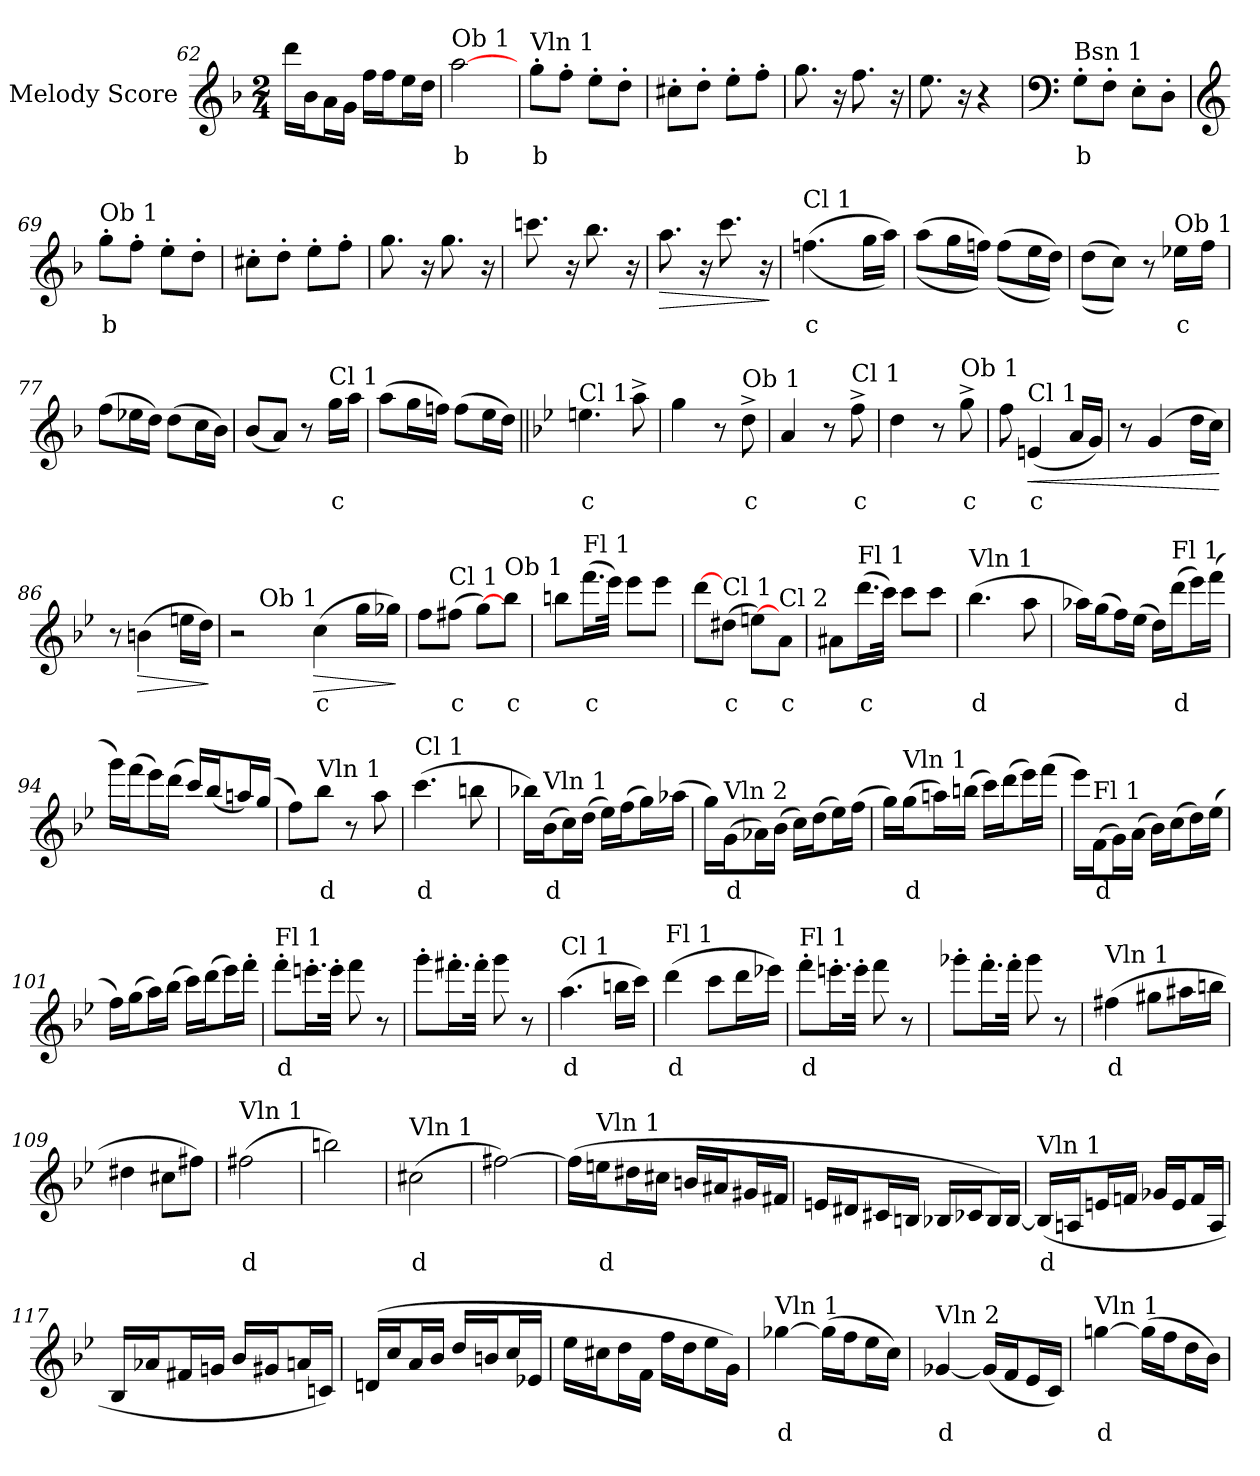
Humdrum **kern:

**kern	**text	**dynam
*part1	*part1	*part1
*staff1	*staff1	*staff1
*I"Melody Score	*	*
*clefG2	*	*
*k[b-]	*	*
*M2/4	*	*
=62	=62	=62
16ddd\LL	.	.
16b-\J	.	.
16a\L	.	.
16g\JJ	.	.
16ff\LL	.	.
16ff\J	.	.
16ee\L	.	.
16dd\JJ	.	.
=63	=63	=63
!LO:TX:a:t=Ob 1	!	!
!	!LO:LY:b:color=#FF0000	!
[2aa\	b	.
=64	=64	=64
!LO:TX:a:t=Vln 1	!	!
!	!LO:LY:b:color=#FF0000	!
8gg'\L	b	.
8ff'\J	.	.
8ee'\L	.	.
8dd'\J	.	.
=65	=65	=65
8cc#X'\L	.	.
8dd'\J	.	.
8ee'\L	.	.
8ff'\J	.	.
=66	=66	=66
8.gg\	.	.
16r	.	.
8.ff\	.	.
16r	.	.
=67	=67	=67
8.ee\	.	.
16r	.	.
4r	.	.
=68	=68	=68
*clefF4	*	*
!LO:TX:a:t=Bsn 1	!	!
!	!LO:LY:b:color=#FF0000	!
8G'\L	b	.
8F'\J	.	.
8E'\L	.	.
8D'\J	.	.
=69	=69	=69
*clefG2	*	*
!LO:TX:a:t=Ob 1	!	!
!	!LO:LY:b:color=#FF0000	!
8gg'\L	b	.
8ff'\J	.	.
8ee'\L	.	.
8dd'\J	.	.
=70	=70	=70
8cc#X'\L	.	.
8dd'\J	.	.
8ee'\L	.	.
8ff'\J	.	.
=71	=71	=71
8.gg\	.	.
16r	.	.
8.gg\	.	.
16r	.	.
=72	=72	=72
8.cccn\	.	.
16r	.	.
8.bb-\	.	.
16r	.	.
=73	=73	=73
!	!	!LO:HP:b
8.aa\	.	>
16r	.	.
8.ccc\	.	.
16r	.	.
.	.	]
=74	=74	=74
!LO:TX:a:t=Cl 1	!	!
!	!LO:LY:b:color=#FF0000	!
((4.ffn\	c	.
16gg\LL	.	.
16aa\JJ))	.	.
=75	=75	=75
((8aa\L	.	.
16gg\L	.	.
16ffn\JJ))	.	.
((8ff\L	.	.
16ee\L	.	.
16dd\JJ))	.	.
=76	=76	=76
((8dd\L	.	.
8cc\J))	.	.
8r	.	.
!LO:TX:a:t=Ob 1	!	!
!	!LO:LY:b:color=#FF0000	!
16ee-X\LL	c	.
16ff\JJ	.	.
=77	=77	=77
(8ff\L	.	.
16ee-X\L	.	.
16dd\JJ)	.	.
(8dd\L	.	.
16cc\L	.	.
16b-\JJ)	.	.
=78	=78	=78
(8b-/L	.	.
8a/J)	.	.
8r	.	.
!LO:TX:a:t=Cl 1	!	!
!	!LO:LY:b:color=#FF0000	!
16gg\LL	c	.
16aa\JJ	.	.
=79	=79	=79
(8aa\L	.	.
16gg\L	.	.
16ffn\JJ)	.	.
(8ff\L	.	.
16ee\L	.	.
16dd\JJ)	.	.
=80||	=80||	=80||
*k[b-e-]	*	*
!LO:TX:a:t=Cl 1	!	!
!	!LO:LY:b:color=#FF0000	!
4.ee\	c	.
8aa^\	.	.
=81	=81	=81
4gg\	.	.
8r	.	.
!LO:TX:a:t=Ob 1	!	!
!	!LO:LY:b:color=#FF0000	!
8dd^\	c	.
=82	=82	=82
4a/	.	.
8r	.	.
!LO:TX:a:t=Cl 1	!	!
!	!LO:LY:b:color=#FF0000	!
8ff^\	c	.
=83	=83	=83
4dd\	.	.
8r	.	.
!LO:TX:a:t=Ob 1	!	!
!	!LO:LY:b:color=#FF0000	!
8gg^\	c	.
=84	=84	=84
8ff\	.	.
!LO:TX:a:t=Cl 1	!	!
!	!LO:LY:b:color=#FF0000	!LO:HP:b
(4e/	c	<
16a/LL	.	.
16g/JJ)	.	.
=85	=85	=85
8r	.	.
(4g/	.	.
16dd\LL	.	.
16cc\JJ)	.	.
.	.	[
=86	=86	=86
8r	.	.
!	!	!LO:HP:b
(4b\	.	>
16ee\LL	.	.
16dd\JJ)	.	.
.	.	]
=87	=87	=87
*^	*	*
2r	8ryy	.	.
!	!LO:TX:a:t=Ob 1	!	!
.	2.ryy	.	.
!	!	!LO:LY:b:color=#FF0000	!LO:HP:b
(4cc\	.	c	>
16gg\LL	.	.	.
16gg-X\JJ)	.	.	.
.	.	.	]
*v	*v	*	*
=88	=88	=88
8ff\L	.	.
!LO:TX:a:t=Cl 1	!	!
!	!LO:LY:b:color=#FF0000	!
(8ff#X\J	c	.
[8gg\L)	.	.
!LO:TX:a:t=Ob 1	!	!
!	!LO:LY:b:color=#FF0000	!
8bb-\J	c	.
=89	=89	=89
8bbn\L	.	.
!LO:TX:a:t=Fl 1	!	!
!	!LO:LY:b:color=#FF0000	!
(16.fff\L	c	.
32eee-\JJk)	.	.
8eee-\L	.	.
8eee-\J	.	.
=90	=90	=90
[8ddd\L	.	.
!LO:TX:a:t=Cl 1	!	!
!	!LO:LY:b:color=#FF0000	!
(8dd#X\J	c	.
[8ee\L)	.	.
!LO:TX:a:t=Cl 2	!	!
!	!LO:LY:b:color=#FF0000	!
8a\J	c	.
=91	=91	=91
8a#X\L	.	.
!LO:TX:a:t=Fl 1	!	!
!	!LO:LY:b:color=#FF0000	!
(16.ddd\L	c	.
32ccc\JJk)	.	.
8ccc\L	.	.
8ccc\J	.	.
=92	=92	=92
!LO:TX:a:t=Vln 1	!	!
!	!LO:LY:b:color=#FF0000	!
(4.bb-\	d	.
8aa\	.	.
=93	=93	=93
16aa-X\LL)	.	.
(16gg\J	.	.
16ff\L)	.	.
(16ee-\JJ	.	.
16dd\LL)	.	.
!LO:TX:a:t=Fl 1	!	!
!	!LO:LY:b:color=#FF0000	!
(16ddd\J	d	.
16eee-\L)	.	.
(16fff\JJ	.	.
=94	=94	=94
16ggg\LL)	.	.
(16fff\J	.	.
16eee-\L)	.	.
(16ddd\JJ	.	.
16ccc/LL)	.	.
(16bb-/J	.	.
16aan/L)	.	.
(16gg/JJ	.	.
=95	=95	=95
8ff\L)	.	.
!LO:TX:a:t=Vln 1	!	!
!	!LO:LY:color=#FF0000	!
8bb-\J	d	.
8r	.	.
8aa\	.	.
=96	=96	=96
!LO:TX:a:t=Cl 1	!	!
!	!LO:LY:b:color=#FF0000	!
(4.ccc\	d	.
8bb\	.	.
=97	=97	=97
16bb-X\LL)	.	.
!LO:TX:a:t=Vln 1	!	!
!	!LO:LY:b:color=#FF0000	!
(16b-\J	d	.
16cc\L)	.	.
(16dd\JJ	.	.
16ee-\LL)	.	.
(16ff\J	.	.
16gg\L)	.	.
(16aa-X\JJ	.	.
=98	=98	=98
16gg\LL)	.	.
!LO:TX:a:t=Vln 2	!	!
!	!LO:LY:b:color=#FF0000	!
(16g\J	d	.
16a-X\L)	.	.
(16b-\JJ	.	.
16cc\LL)	.	.
(16dd\J	.	.
16ee-\L)	.	.
(16ff\JJ	.	.
=99	=99	=99
16gg\LL)	.	.
!LO:TX:a:t=Vln 1	!	!
!	!LO:LY:b:color=#FF0000	!
(16gg\J	d	.
16aan\L)	.	.
(16bbn\JJ	.	.
16ccc\LL)	.	.
(16ddd\J	.	.
16eee-\L)	.	.
(16fff\JJ	.	.
=100	=100	=100
16eee-\LL)	.	.
!LO:TX:a:t=Fl 1	!	!
!	!LO:LY:b:color=#FF0000	!
(16f\J	d	.
16g\L)	.	.
(16a\JJ	.	.
16b-\LL)	.	.
(16cc\J	.	.
16dd\L)	.	.
(16ee-\JJ	.	.
=101	=101	=101
16ff\LL)	.	.
(16gg\J	.	.
16aa\L)	.	.
(16bb-\JJ	.	.
16ccc\LL)	.	.
(16ddd\J	.	.
16eee-\L)	.	.
16fff'\JJ	.	.
=102	=102	=102
!LO:TX:a:t=Fl 1	!	!
!	!LO:LY:b:color=#FF0000	!
8fff'\L	d	.
16.eeen'\L	.	.
32eee'\JJk	.	.
8fff\	.	.
8r	.	.
=103	=103	=103
8ggg'\L	.	.
16.fff#X'\L	.	.
32fff#'\JJk	.	.
8ggg\	.	.
8r	.	.
=104	=104	=104
!LO:TX:a:t=Cl 1	!	!
!	!LO:LY:b:color=#FF0000	!
(4.aa\	d	.
16bb\LL	.	.
16ccc\JJ)	.	.
=105	=105	=105
!LO:TX:a:t=Fl 1	!	!
!	!LO:LY:b:color=#FF0000	!
(4ddd\	d	.
8ccc\L	.	.
16ddd\L	.	.
16eee-X\JJ)	.	.
=106	=106	=106
!LO:TX:a:t=Fl 1	!	!
!	!LO:LY:b:color=#FF0000	!
8fff'\L	d	.
16.eeen'\L	.	.
32eee'\JJk	.	.
8fff\	.	.
8r	.	.
=107	=107	=107
8ggg-X'\L	.	.
16.fff'\L	.	.
32fff'\JJk	.	.
8ggg-\	.	.
8r	.	.
=108	=108	=108
!LO:TX:a:t=Vln 1	!	!
!	!LO:LY:b:color=#FF0000	!
(4ff#X\	d	.
8gg#X\L	.	.
16aa#X\L	.	.
16bbn\JJ	.	.
=109	=109	=109
4dd#X\	.	.
8cc#X\L	.	.
8ff#X\J)	.	.
=110	=110	=110
!LO:TX:a:t=Vln 1	!	!
!	!LO:LY:b:color=#FF0000	!
(2ff#X\	d	.
=111	=111	=111
2bbn\)	.	.
=112	=112	=112
!LO:TX:a:t=Vln 1	!	!
!	!LO:LY:b:color=#FF0000	!
(2cc#X\	d	.
=113	=113	=113
[2ff#X\)	.	.
=114	=114	=114
(16ff#\LL]	.	.
!LO:TX:a:t=Vln 1	!	!
!	!LO:LY:b:color=#FF0000	!
16een\J	d	.
16dd#X\L	.	.
16cc#X\JJ	.	.
16bn/LL	.	.
16a#X/J	.	.
16g#X/L	.	.
16f#X/JJ	.	.
=115	=115	=115
16en/LL	.	.
16d#X/J	.	.
16c#X/L	.	.
16Bn/JJ	.	.
16B-X/LL	.	.
16c-X/J	.	.
16B-/L)	.	.
[16B-/JJ	.	.
=116	=116	=116
!LO:TX:a:t=Vln 1	!	!
!	!LO:LY:b:color=#FF0000	!
(16B-/LL]	d	.
16An/J	.	.
16en/L	.	.
16fn/JJ	.	.
16g-X/LL	.	.
16e/J	.	.
16f/L	.	.
16A/JJ	.	.
=117	=117	=117
16B-/LL	.	.
16a-X/J	.	.
16f#X/L	.	.
16gn/JJ	.	.
16b-/LL	.	.
16g#X/J	.	.
16an/L	.	.
16cn/JJ)	.	.
=118	=118	=118
(16dn/LL	.	.
16cc/J	.	.
16a/L	.	.
16b-/JJ	.	.
16dd/LL	.	.
16bn/J	.	.
16cc/L	.	.
16e-X/JJ	.	.
=119	=119	=119
16ee-\LL	.	.
16cc#X\J	.	.
16dd\L	.	.
16f\JJ	.	.
16ff\LL	.	.
16dd\J	.	.
16ee-\L	.	.
16g\JJ)	.	.
=120	=120	=120
!LO:TX:a:t=Vln 1	!	!
!	!LO:LY:b:color=#FF0000	!
[4gg-X\	d	.
(16gg-\LL]	.	.
16ff\J	.	.
16ee-\L	.	.
16cc\JJ)	.	.
=121	=121	=121
!LO:TX:a:t=Vln 2	!	!
!	!LO:LY:b:color=#FF0000	!
[4g-X/	d	.
(16g-/LL]	.	.
16f/J	.	.
16e-/L	.	.
16c/JJ)	.	.
=122	=122	=122
!LO:TX:a:t=Vln 1	!	!
!	!LO:LY:b:color=#FF0000	!
[4ggn\	d	.
(16gg\LL]	.	.
16ff\J	.	.
16dd\L	.	.
16b-\JJ)	.	.
=	=	=
*-	*-	*-
